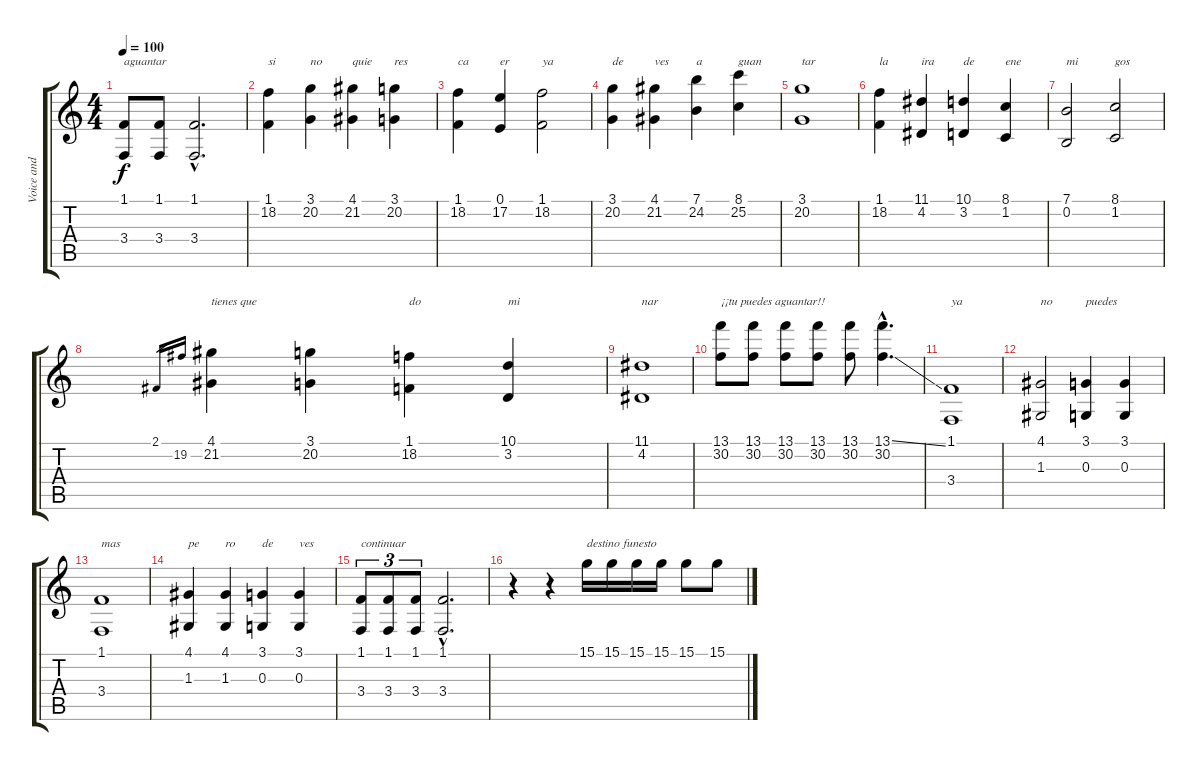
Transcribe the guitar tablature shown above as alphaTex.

\track ("Voice and lyrics" "Voice and ") {instrument lead6voice}
\staff {score tabs}
\tuning (E4 B3 G3 D3 A2 E2) {hide}
\ts (4 4)
\tempo 100
\clef g2
\ks c
(1.1 3.4).8{txt "aguantar" dy f} (1.1 3.4).8 (1.1{hac} 3.4{hac}).2{d} |
(1.1 18.2).4{txt "si"} (3.1 20.2).4{txt "no"} (4.1 21.2).4{txt "quie"} (3.1 20.2).4{txt "res"} |
(1.1 18.2).4{txt "ca"} (0.1 17.2).4{txt "er"} (1.1 18.2).2{txt "ya"} |
(3.1 20.2).4{txt "de"} (4.1 21.2).4{txt "ves"} (7.1 24.2).4{txt "a"} (8.1 25.2).4{txt "guan"} |
(3.1 20.2).1{txt "tar"} |
(1.1 18.2).4{txt "la"} (11.1 4.2).4{txt "ira"} (10.1 3.2).4{txt "de"} (8.1 1.2).4{txt "ene"} |
(7.1 0.2).2{txt "mi"} (8.1 1.2).2{txt "gos"} |
2.1.16{gr} 19.2.16{gr} (4.1 21.2).4{txt "tienes que"} (3.1 20.2).4 (1.1 18.2).4{txt "do"} (10.1 3.2).4{txt "mi"} |
(11.1 4.2).1{txt "nar"} |
(13.1 30.2).8{txt "¡¡tu puedes aguantar!!"} (13.1 30.2).8 (13.1 30.2).8 (13.1 30.2).8 (13.1 30.2).8 (13.1{ss hac} 30.2{hac}).4{d} |
(1.1 3.4).1{txt "ya"} |
(4.1 1.3).2{txt "no"} (3.1 0.3).4{txt "puedes"} (3.1 0.3).4 |
(1.1 3.4).1{txt "mas"} |
(4.1 1.3).4{txt "pe"} (4.1 1.3).4{txt "ro"} (3.1 0.3).4{txt "de"} (3.1 0.3).4{txt "ves"} |
(1.1 3.4).8{tu (3 2) txt "continuar"} (1.1 3.4).8{tu (3 2)} (1.1 3.4).8{tu (3 2)} (1.1{hac} 3.4{hac}).2{d} |
r.4 r.4 15.1.16{txt "destino funesto"} 15.1.16 15.1.16 15.1.16 15.1.8 15.1.8
